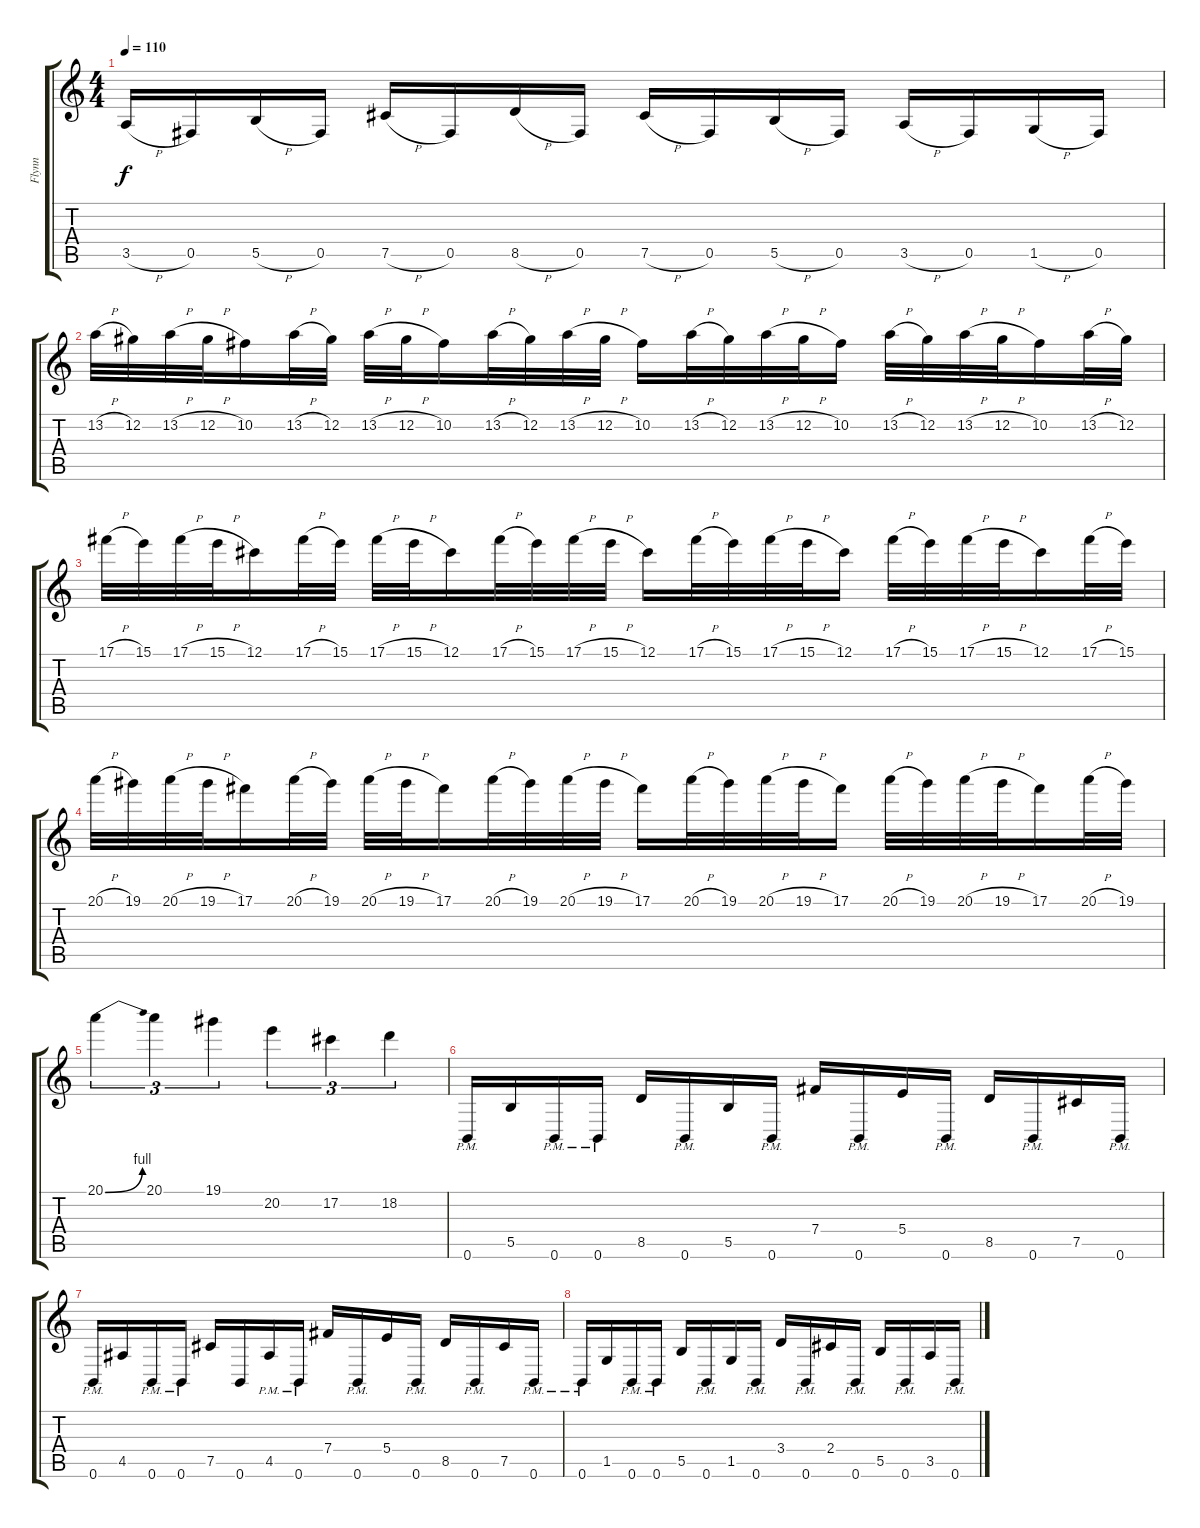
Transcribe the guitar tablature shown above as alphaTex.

\track ("Flynn" "Flynn") {instrument distortionguitar}
\staff {score tabs}
\tuning (Db4 Ab3 E3 B2 Gb2 B1) {hide}
\ts (4 4)
\tempo 110
\clef g2
\ks c
3.5{h}.16{dy f} 0.5.16 5.5{h}.16 0.5.16 7.5{h}.16 0.5.16 8.5{h}.16 0.5.16 7.5{h}.16 0.5.16 5.5{h}.16 0.5.16 3.5{h}.16 0.5.16 1.5{h}.16 0.5.16 |
13.2{h}.32 12.2.32 13.2{h}.32 12.2{h}.32 10.2.16 13.2{h}.32 12.2.32 13.2{h}.32 12.2{h}.32 10.2.16 13.2{h}.32 12.2.32 13.2{h}.32 12.2{h}.32 10.2.16 13.2{h}.32 12.2.32 13.2{h}.32 12.2{h}.32 10.2.16 13.2{h}.32 12.2.32 13.2{h}.32 12.2{h}.32 10.2.16 13.2{h}.32 12.2.32 |
17.1{h}.32 15.1.32 17.1{h}.32 15.1{h}.32 12.1.16 17.1{h}.32 15.1.32 17.1{h}.32 15.1{h}.32 12.1.16 17.1{h}.32 15.1.32 17.1{h}.32 15.1{h}.32 12.1.16 17.1{h}.32 15.1.32 17.1{h}.32 15.1{h}.32 12.1.16 17.1{h}.32 15.1.32 17.1{h}.32 15.1{h}.32 12.1.16 17.1{h}.32 15.1.32 |
20.1{h}.32 19.1.32 20.1{h}.32 19.1{h}.32 17.1.16 20.1{h}.32 19.1.32 20.1{h}.32 19.1{h}.32 17.1.16 20.1{h}.32 19.1.32 20.1{h}.32 19.1{h}.32 17.1.16 20.1{h}.32 19.1.32 20.1{h}.32 19.1{h}.32 17.1.16 20.1{h}.32 19.1.32 20.1{h}.32 19.1{h}.32 17.1.16 20.1{h}.32 19.1.32 |
20.1{be (bend 0 0 60 4)}.4{tu (3 2)} 20.1.4{tu (3 2)} 19.1.4{tu (3 2)} 20.2.4{tu (3 2)} 17.2.4{tu (3 2)} 18.2.4{tu (3 2)} |
0.6{pm}.16 5.5.16 0.6{pm}.16 0.6{pm}.16 8.5.16 0.6{pm}.16 5.5.16 0.6{pm}.16 7.4.16 0.6{pm}.16 5.4.16 0.6{pm}.16 8.5.16 0.6{pm}.16 7.5.16 0.6{pm}.16 |
0.6{pm}.16 4.5.16 0.6{pm}.16 0.6{pm}.16 7.5.16 0.6.16 4.5{pm}.16 0.6{pm}.16 7.4.16 0.6{pm}.16 5.4.16 0.6{pm}.16 8.5.16 0.6{pm}.16 7.5.16 0.6{pm}.16 |
0.6{pm}.16 1.5.16 0.6{pm}.16 0.6{pm}.16 5.5.16 0.6{pm}.16 1.5.16 0.6{pm}.16 3.4.16 0.6{pm}.16 2.4.16 0.6{pm}.16 5.5.16 0.6{pm}.16 3.5.16 0.6{pm}.16
